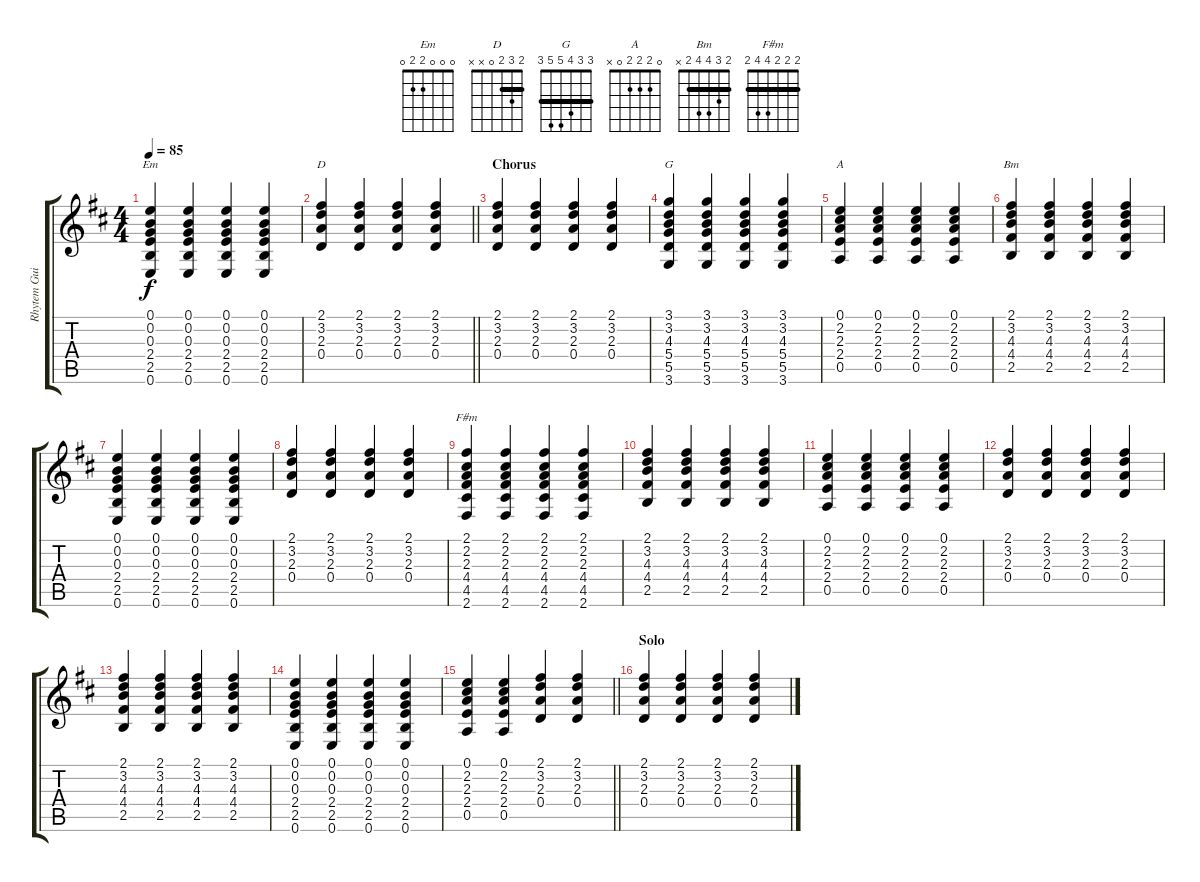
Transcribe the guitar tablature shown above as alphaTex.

\track ("Rhytem Guitar" "Rhytem Gui") {instrument acousticguitarsteel}
\staff {score tabs}
\tuning (E4 B3 G3 D3 A2 E2) {hide}
\chord ("Em" 0 0 0 2 2 0)
\chord ("D" 2 3 2 0 x x) {barre 2}
\chord ("G" 3 3 4 5 5 3) {barre 3}
\chord ("A" 0 2 2 2 0 x)
\chord ("Bm" 2 3 4 4 2 x) {barre 2}
\chord ("F#m" 2 2 2 4 4 2) {barre 2}
\ts (4 4)
\tempo 85
\clef g2
\ks d
(0.1 0.2 0.3 2.4 2.5 0.6).4{ch "Em" dy f} (0.1 0.2 0.3 2.4 2.5 0.6).4 (0.1 0.2 0.3 2.4 2.5 0.6).4 (0.1 0.2 0.3 2.4 2.5 0.6).4 |
\barLineRight lightlight
(2.1 3.2 2.3 0.4).4{ch "D"} (2.1 3.2 2.3 0.4).4 (2.1 3.2 2.3 0.4).4 (2.1 3.2 2.3 0.4).4 |
\section ("" "Chorus")
(2.1 3.2 2.3 0.4).4 (2.1 3.2 2.3 0.4).4 (2.1 3.2 2.3 0.4).4 (2.1 3.2 2.3 0.4).4 |
(3.1 3.2 4.3 5.4 5.5 3.6).4{ch "G"} (3.1 3.2 4.3 5.4 5.5 3.6).4 (3.1 3.2 4.3 5.4 5.5 3.6).4 (3.1 3.2 4.3 5.4 5.5 3.6).4 |
(0.1 2.2 2.3 2.4 0.5).4{ch "A"} (0.1 2.2 2.3 2.4 0.5).4 (0.1 2.2 2.3 2.4 0.5).4 (0.1 2.2 2.3 2.4 0.5).4 |
(2.1 3.2 4.3 4.4 2.5).4{ch "Bm"} (2.1 3.2 4.3 4.4 2.5).4 (2.1 3.2 4.3 4.4 2.5).4 (2.1 3.2 4.3 4.4 2.5).4 |
(0.1 0.2 0.3 2.4 2.5 0.6).4 (0.1 0.2 0.3 2.4 2.5 0.6).4 (0.1 0.2 0.3 2.4 2.5 0.6).4 (0.1 0.2 0.3 2.4 2.5 0.6).4 |
(2.1 3.2 2.3 0.4).4 (2.1 3.2 2.3 0.4).4 (2.1 3.2 2.3 0.4).4 (2.1 3.2 2.3 0.4).4 |
(2.1 2.2 2.3 4.4 4.5 2.6).4{ch "F#m"} (2.1 2.2 2.3 4.4 4.5 2.6).4 (2.1 2.2 2.3 4.4 4.5 2.6).4 (2.1 2.2 2.3 4.4 4.5 2.6).4 |
(2.1 3.2 4.3 4.4 2.5).4 (2.1 3.2 4.3 4.4 2.5).4 (2.1 3.2 4.3 4.4 2.5).4 (2.1 3.2 4.3 4.4 2.5).4 |
(0.1 2.2 2.3 2.4 0.5).4 (0.1 2.2 2.3 2.4 0.5).4 (0.1 2.2 2.3 2.4 0.5).4 (0.1 2.2 2.3 2.4 0.5).4 |
(2.1 3.2 2.3 0.4).4 (2.1 3.2 2.3 0.4).4 (2.1 3.2 2.3 0.4).4 (2.1 3.2 2.3 0.4).4 |
(2.1 3.2 4.3 4.4 2.5).4 (2.1 3.2 4.3 4.4 2.5).4 (2.1 3.2 4.3 4.4 2.5).4 (2.1 3.2 4.3 4.4 2.5).4 |
(0.1 0.2 0.3 2.4 2.5 0.6).4 (0.1 0.2 0.3 2.4 2.5 0.6).4 (0.1 0.2 0.3 2.4 2.5 0.6).4 (0.1 0.2 0.3 2.4 2.5 0.6).4 |
\barLineRight lightlight
(0.1 2.2 2.3 2.4 0.5).4 (0.1 2.2 2.3 2.4 0.5).4 (2.1 3.2 2.3 0.4).4 (2.1 3.2 2.3 0.4).4 |
\section ("" "Solo")
(2.1 3.2 2.3 0.4).4 (2.1 3.2 2.3 0.4).4 (2.1 3.2 2.3 0.4).4 (2.1 3.2 2.3 0.4).4
